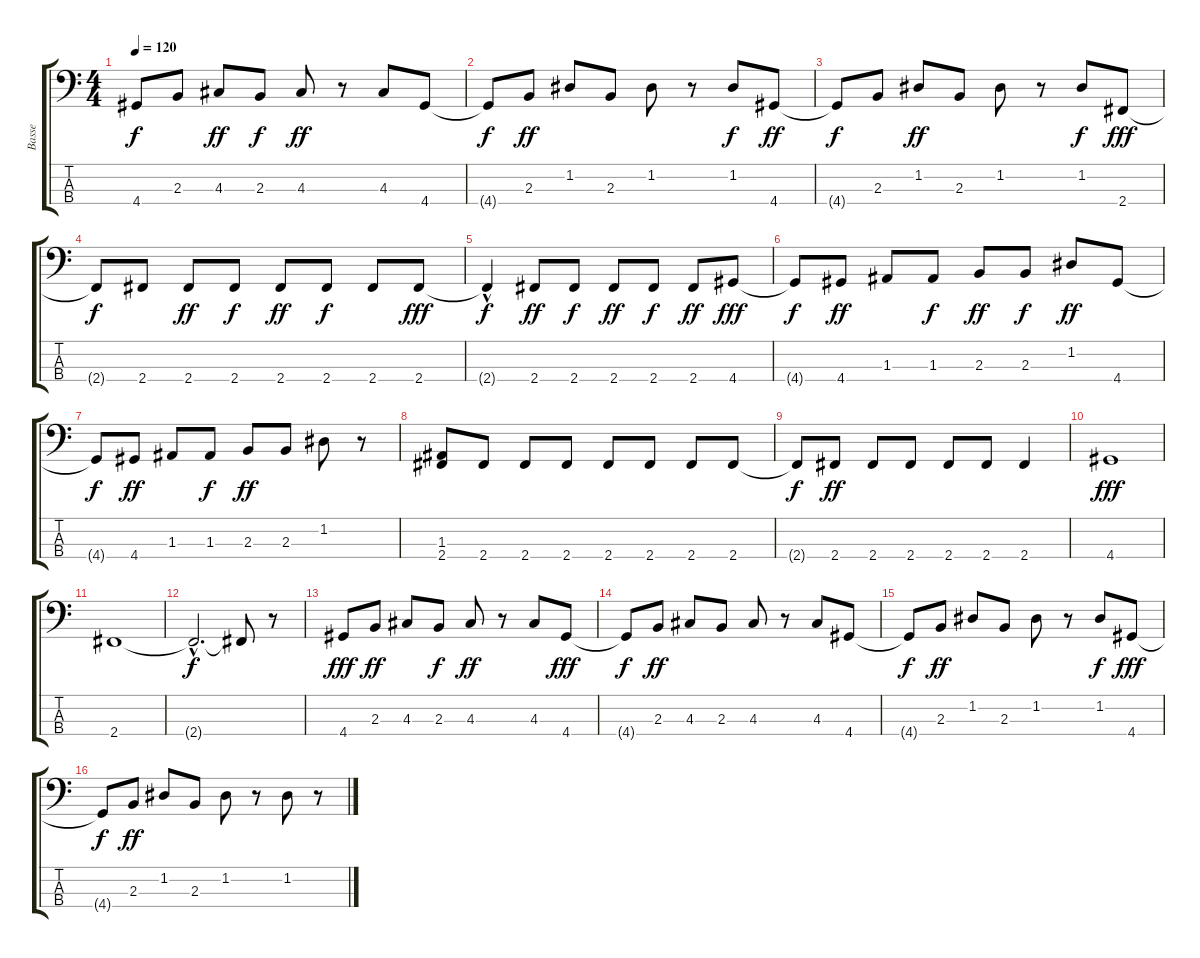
\track ("Basse " "Basse ") {instrument electricbassfinger}
\staff {score tabs}
\tuning (G2 D2 A1 E1) {hide}
\ts (4 4)
\tempo 120
\clef f4
\ks c
4.4{t}.8{dy f} 2.3.8 4.3.8{dy ff} 2.3.8{dy f} 4.3.8{dy ff} r.8 4.3.8 4.4.8 |
4.4{t}.8{dy f} 2.3.8{dy ff} 1.2.8 2.3.8 1.2.8 r.8 1.2.8{dy f} 4.4.8{dy ff} |
4.4{t}.8{dy f} 2.3.8 1.2.8{dy ff} 2.3.8 1.2.8 r.8 1.2.8{dy f} 2.4.8{dy fff} |
2.4{t}.8{dy f} 2.4.8 2.4.8{dy ff} 2.4.8{dy f} 2.4.8{dy ff} 2.4.8{dy f} 2.4.8 2.4.8{dy fff} |
2.4{hac t}.4{dy f} 2.4.8{dy ff} 2.4.8{dy f} 2.4.8{dy ff} 2.4.8{dy f} 2.4.8{dy ff} 4.4.8{dy fff} |
4.4{t}.8{dy f} 4.4.8{dy ff} 1.3.8 1.3.8{dy f} 2.3.8{dy ff} 2.3.8{dy f} 1.2.8{dy ff} 4.4.8 |
4.4{t}.8{dy f} 4.4.8{dy ff} 1.3.8 1.3.8{dy f} 2.3.8{dy ff} 2.3.8 1.2.8 r.8 |
(1.3 2.4).8 2.4.8 2.4.8 2.4.8 2.4.8 2.4.8 2.4.8 2.4.8 |
2.4{t}.8{dy f} 2.4.8{dy ff} 2.4.8 2.4.8 2.4.8 2.4.8 2.4.4 |
4.4.1{dy fff} |
2.4.1 |
2.4{hac t}.2{d dy f} 2.4{t}.8 r.8 |
4.4.8{dy fff} 2.3.8{dy ff} 4.3.8 2.3.8{dy f} 4.3.8{dy ff} r.8 4.3.8 4.4.8{dy fff} |
4.4{t}.8{dy f} 2.3.8{dy ff} 4.3.8 2.3.8 4.3.8 r.8 4.3.8 4.4.8 |
4.4{t}.8{dy f} 2.3.8{dy ff} 1.2.8 2.3.8 1.2.8 r.8 1.2.8{dy f} 4.4.8{dy fff} |
4.4{t}.8{dy f} 2.3.8{dy ff} 1.2.8 2.3.8 1.2.8 r.8 1.2.8 r.8
